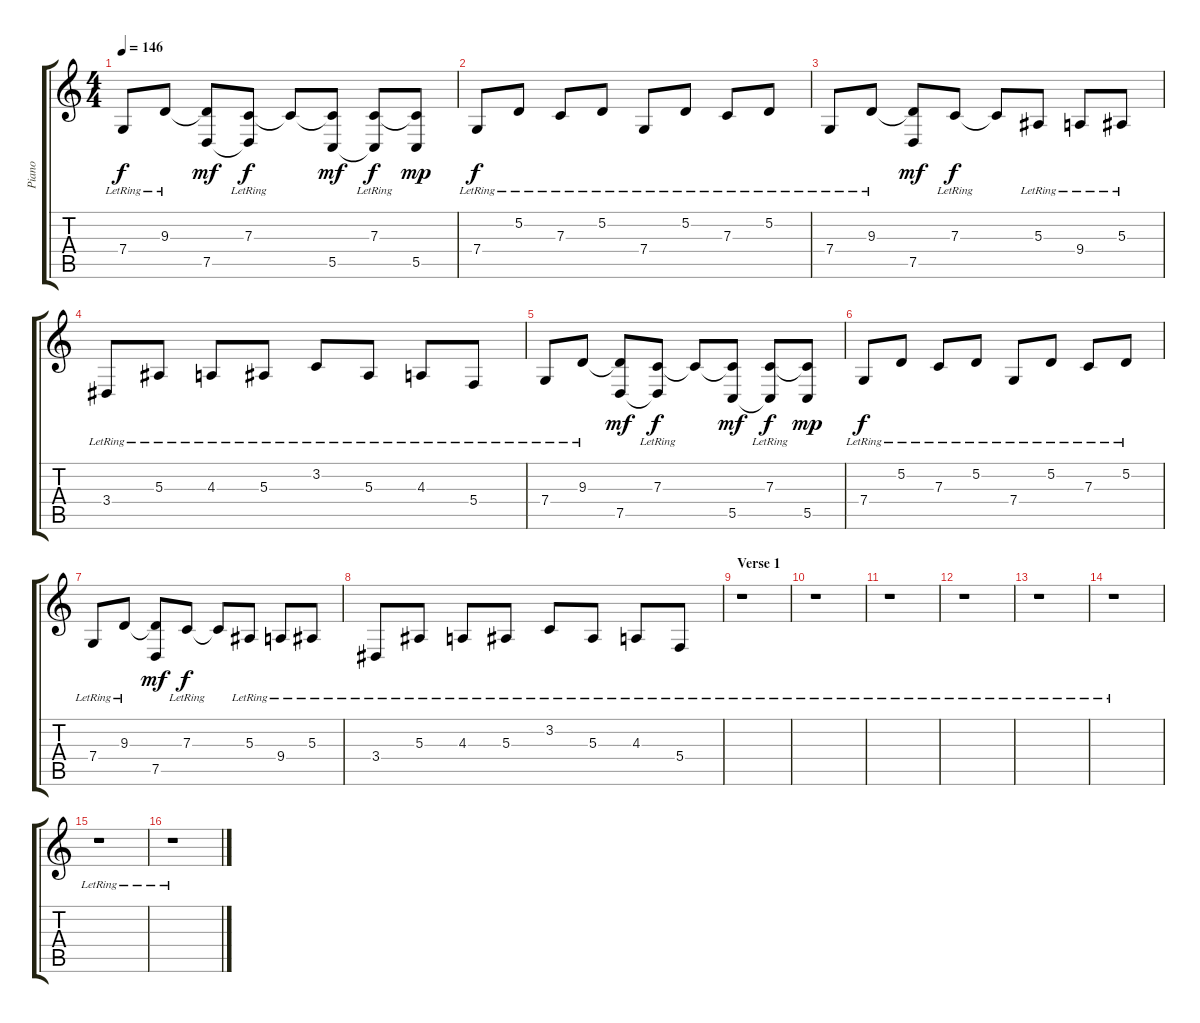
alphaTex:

\track ("Piano" "Piano") {instrument electricgrandpiano}
\staff {score tabs}
\tuning (D4 A3 F3 C3 G2 C2) {hide}
\ts (4 4)
\tempo 146
\clef g2
\ks c
7.4{lr}.8{dy f} 9.3{lr}.8 (9.3{t} 7.5).8{dy mf} (7.3{lr} 7.5{t}).8{dy f} 7.3{t}.8 (7.3{t} 5.5).8{dy mf} (7.3{lr} 5.5{t}).8{dy f} (7.3{t} 5.5).8{dy mp} |
7.4{lr}.8{dy f} 5.2{lr}.8 7.3{lr}.8 5.2{lr}.8 7.4{lr}.8 5.2{lr}.8 7.3{lr}.8 5.2{lr}.8 |
7.4{lr}.8 9.3{lr}.8 (9.3{t} 7.5).8{dy mf} 7.3{lr}.8{dy f} 7.3{t}.8 5.3{lr}.8 9.4{lr}.8 5.3{lr}.8 |
3.4{lr}.8 5.3{lr}.8 4.3{lr}.8 5.3{lr}.8 3.2{lr}.8 5.3{lr}.8 4.3{lr}.8 5.4{lr}.8 |
7.4{lr}.8 9.3{lr}.8 (9.3{t} 7.5).8{dy mf} (7.3{lr} 7.5{t}).8{dy f} 7.3{t}.8 (7.3{t} 5.5).8{dy mf} (7.3{lr} 5.5{t}).8{dy f} (7.3{t} 5.5).8{dy mp} |
7.4{lr}.8{dy f} 5.2{lr}.8 7.3{lr}.8 5.2{lr}.8 7.4{lr}.8 5.2{lr}.8 7.3{lr}.8 5.2{lr}.8 |
7.4{lr}.8 9.3{lr}.8 (9.3{t} 7.5).8{dy mf} 7.3{lr}.8{dy f} 7.3{t}.8 5.3{lr}.8 9.4{lr}.8 5.3{lr}.8 |
3.4{lr}.8 5.3{lr}.8 4.3{lr}.8 5.3{lr}.8 3.2{lr}.8 5.3{lr}.8 4.3{lr}.8 5.4{lr}.8 |
\section ("" "Verse 1")
r.1 |
r.1 |
r.1 |
r.1 |
r.1 |
r.1 |
r.1 |
r.1
